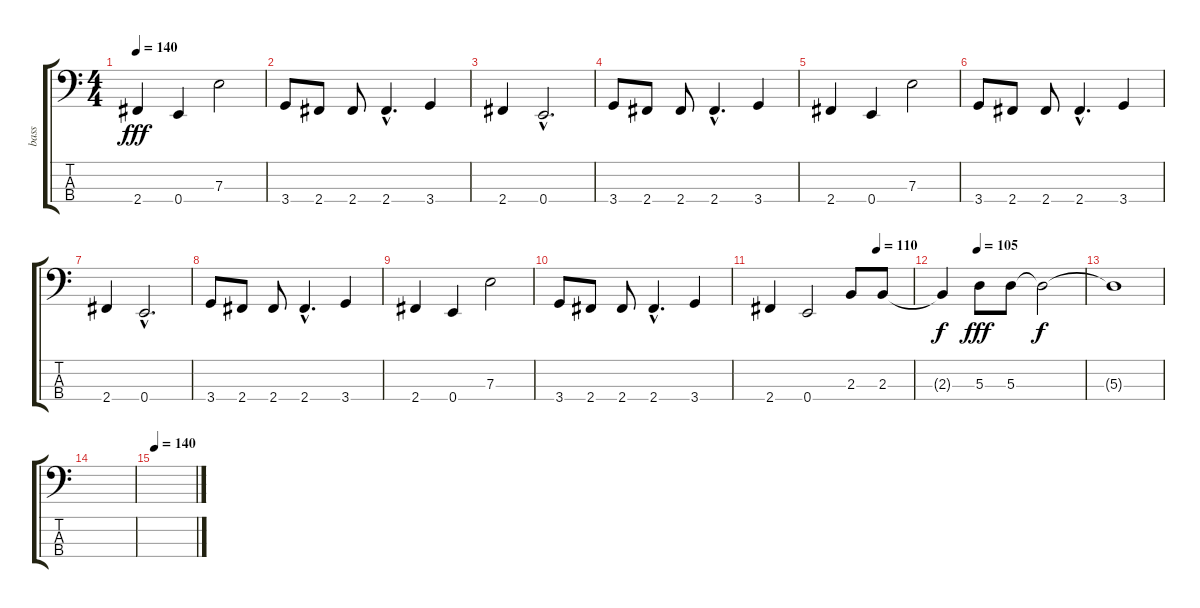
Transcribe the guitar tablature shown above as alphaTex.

\track ("bass" "bass") {instrument electricbasspick}
\staff {score tabs}
\tuning (G2 D2 A1 E1) {hide}
\ts (4 4)
\tempo 140
\clef f4
\ks c
2.4.4{dy fff} 0.4.4 7.3.2 |
3.4.8 2.4.8 2.4.8 2.4{hac}.4{d} 3.4.4 |
2.4.4 0.4{hac}.2{d} |
3.4.8 2.4.8 2.4.8 2.4{hac}.4{d} 3.4.4 |
2.4.4 0.4.4 7.3.2 |
3.4.8 2.4.8 2.4.8 2.4{hac}.4{d} 3.4.4 |
2.4.4 0.4{hac}.2{d} |
3.4.8 2.4.8 2.4.8 2.4{hac}.4{d} 3.4.4 |
2.4.4 0.4.4 7.3.2 |
3.4.8 2.4.8 2.4.8 2.4{hac}.4{d} 3.4.4 |
\tempo (110 0.75)
2.4.4 0.4.2 2.3.8 2.3.8 |
\tempo (105 0.25)
2.3{t}.4{dy f} 5.3.8{dy fff} 5.3.8 5.3{t}.2{dy f} |
5.3{t}.1 |
|
\tempo 140
